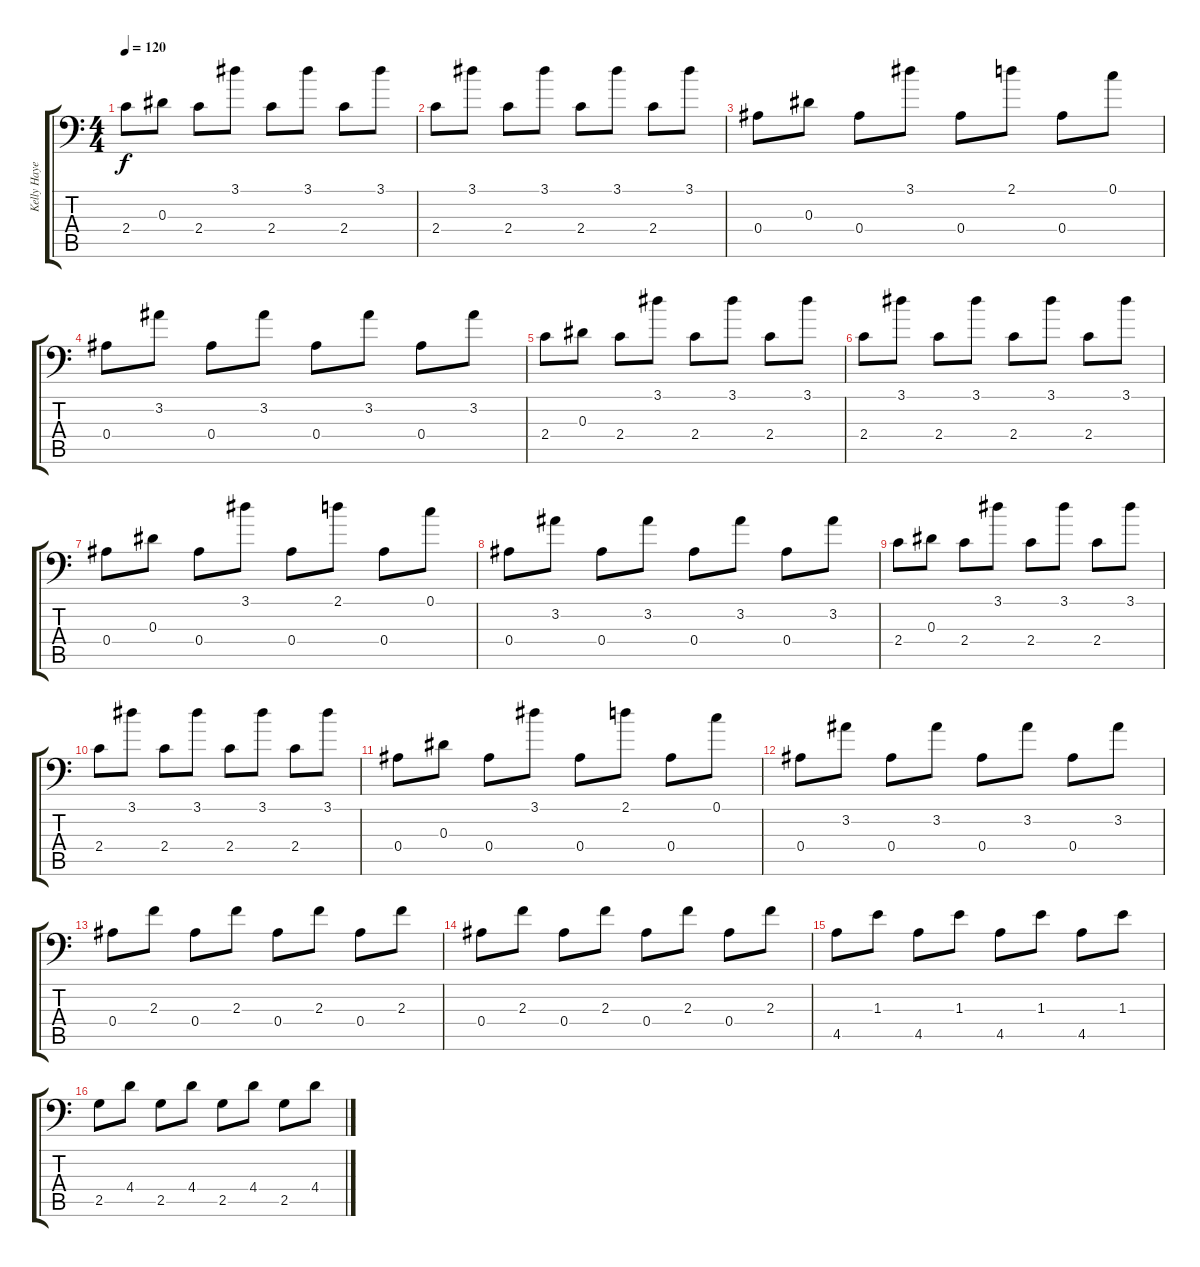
\track ("Kelly Hayes/Lane Maverick - Guitar" "Kelly Haye") {instrument electricguitarclean}
\staff {score tabs}
\tuning (C4 G3 Eb3 Bb2 F2 Bb1) {hide}
\ts (4 4)
\tempo 120
\clef f4
\ks c
2.4.8{dy f} 0.3.8 2.4.8 3.1.8 2.4.8 3.1.8 2.4.8 3.1.8 |
2.4.8 3.1.8 2.4.8 3.1.8 2.4.8 3.1.8 2.4.8 3.1.8 |
0.4.8 0.3.8 0.4.8 3.1.8 0.4.8 2.1.8 0.4.8 0.1.8 |
0.4.8 3.2.8 0.4.8 3.2.8 0.4.8 3.2.8 0.4.8 3.2.8 |
2.4.8 0.3.8 2.4.8 3.1.8 2.4.8 3.1.8 2.4.8 3.1.8 |
2.4.8 3.1.8 2.4.8 3.1.8 2.4.8 3.1.8 2.4.8 3.1.8 |
0.4.8 0.3.8 0.4.8 3.1.8 0.4.8 2.1.8 0.4.8 0.1.8 |
0.4.8 3.2.8 0.4.8 3.2.8 0.4.8 3.2.8 0.4.8 3.2.8 |
2.4.8 0.3.8 2.4.8 3.1.8 2.4.8 3.1.8 2.4.8 3.1.8 |
2.4.8 3.1.8 2.4.8 3.1.8 2.4.8 3.1.8 2.4.8 3.1.8 |
0.4.8 0.3.8 0.4.8 3.1.8 0.4.8 2.1.8 0.4.8 0.1.8 |
0.4.8 3.2.8 0.4.8 3.2.8 0.4.8 3.2.8 0.4.8 3.2.8 |
0.4.8{instrument electricguitarmuted} 2.3.8 0.4.8 2.3.8 0.4.8 2.3.8 0.4.8 2.3.8 |
0.4.8 2.3.8 0.4.8 2.3.8 0.4.8 2.3.8 0.4.8 2.3.8 |
4.5.8 1.3.8 4.5.8 1.3.8 4.5.8 1.3.8 4.5.8 1.3.8 |
2.5.8 4.4.8 2.5.8 4.4.8 2.5.8 4.4.8 2.5.8 4.4.8
